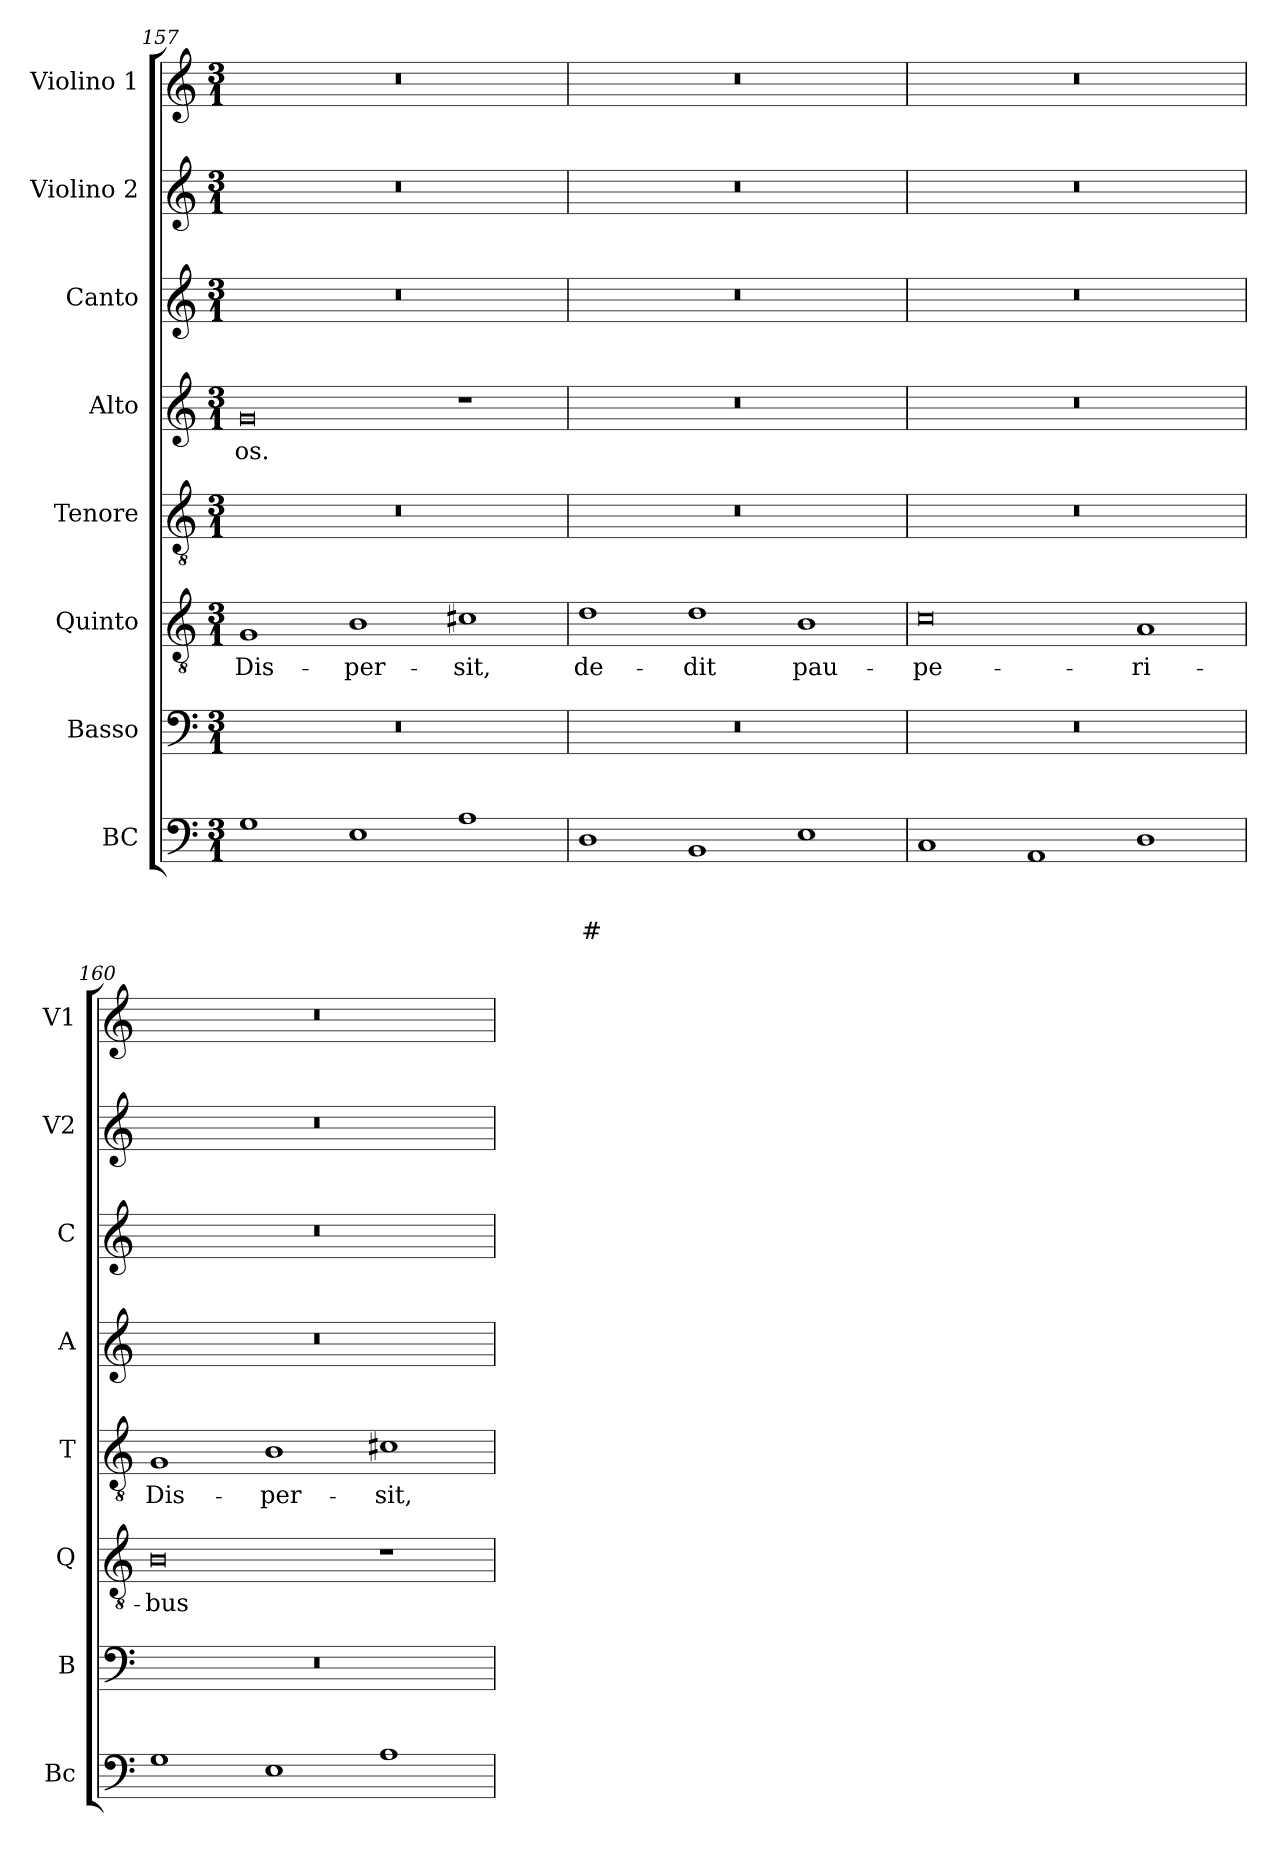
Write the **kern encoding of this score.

**kern	**text	**text	**text	**kern	**kern	**text	**kern	**text	**kern	**text	**kern	**kern	**kern
*part8	*part8	*part8	*part8	*part7	*part6	*part6	*part5	*part5	*part4	*part4	*part3	*part2	*part1
*staff8	*staff8	*staff8	*staff8	*staff7	*staff6	*staff6	*staff5	*staff5	*staff4	*staff4	*staff3	*staff2	*staff1
*I"BC	*	*	*	*I"Basso	*I"Quinto	*	*I"Tenore	*	*I"Alto	*	*I"Canto	*I"Violino 2	*I"Violino 1
*I'Bc	*	*	*	*I'B	*I'Q	*	*I'T	*	*I'A	*	*I'C	*I'V2	*I'V1
*clefF4	*	*	*	*clefF4	*clefGv2	*	*clefGv2	*	*clefG2	*	*clefG2	*clefG2	*clefG2
*k[]	*	*	*	*k[]	*k[]	*	*k[]	*	*k[]	*	*k[]	*k[]	*k[]
*C:	*	*	*	*C:	*C:	*	*C:	*	*C:	*	*C:	*C:	*C:
*M3/1	*	*	*	*M3/1	*M3/1	*	*M3/1	*	*M3/1	*	*M3/1	*M3/1	*M3/1
=157	=157	=157	=157	=157	=157	=157	=157	=157	=157	=157	=157	=157	=157
!	!	!	!	!	!	!LO:LY:b	!	!	!	!LO:LY:b	!	!	!
1G	.	.	.	0.r	1G	Dis-	0.r	.	0g	-os.	0.r	0.r	0.r
!	!	!	!	!	!	!LO:LY:b	!	!	!	!	!	!	!
1E	.	.	.	.	1B	-per-	.	.	.	.	.	.	.
!	!	!	!	!	!	!LO:LY:b	!	!	!	!	!	!	!
1A	.	.	.	.	1c#X	-sit,	.	.	1r	.	.	.	.
=158	=158	=158	=158	=158	=158	=158	=158	=158	=158	=158	=158	=158	=158
!	!	!	!LO:LY:b	!	!	!LO:LY:b	!	!	!	!	!	!	!
1D	.	.	#	0.r	1d	de-	0.r	.	0.r	.	0.r	0.r	0.r
!	!	!	!	!	!	!LO:LY:b	!	!	!	!	!	!	!
1BB	.	.	.	.	1d	-dit	.	.	.	.	.	.	.
!	!	!	!	!	!	!LO:LY:b	!	!	!	!	!	!	!
1E	.	.	.	.	1B	pau-	.	.	.	.	.	.	.
=159	=159	=159	=159	=159	=159	=159	=159	=159	=159	=159	=159	=159	=159
!	!	!	!	!	!	!LO:LY:b	!	!	!	!	!	!	!
1C	.	.	.	0.r	0c	-pe-	0.r	.	0.r	.	0.r	0.r	0.r
1AA	.	.	.	.	.	.	.	.	.	.	.	.	.
!	!	!	!	!	!	!LO:LY:b	!	!	!	!	!	!	!
1D	.	.	.	.	1A	-ri-	.	.	.	.	.	.	.
!!LO:PB:g=z
=160	=160	=160	=160	=160	=160	=160	=160	=160	=160	=160	=160	=160	=160
!	!	!	!	!	!	!LO:LY:b	!	!LO:LY:b	!	!	!	!	!
1G	.	.	.	0.r	0B	-bus	1G	Dis-	0.r	.	0.r	0.r	0.r
!	!	!	!	!	!	!	!	!LO:LY:b	!	!	!	!	!
1E	.	.	.	.	.	.	1B	-per-	.	.	.	.	.
!	!	!	!	!	!	!	!	!LO:LY:b	!	!	!	!	!
1A	.	.	.	.	1r	.	1c#X	-sit,	.	.	.	.	.
=	=	=	=	=	=	=	=	=	=	=	=	=	=
*-	*-	*-	*-	*-	*-	*-	*-	*-	*-	*-	*-	*-	*-
